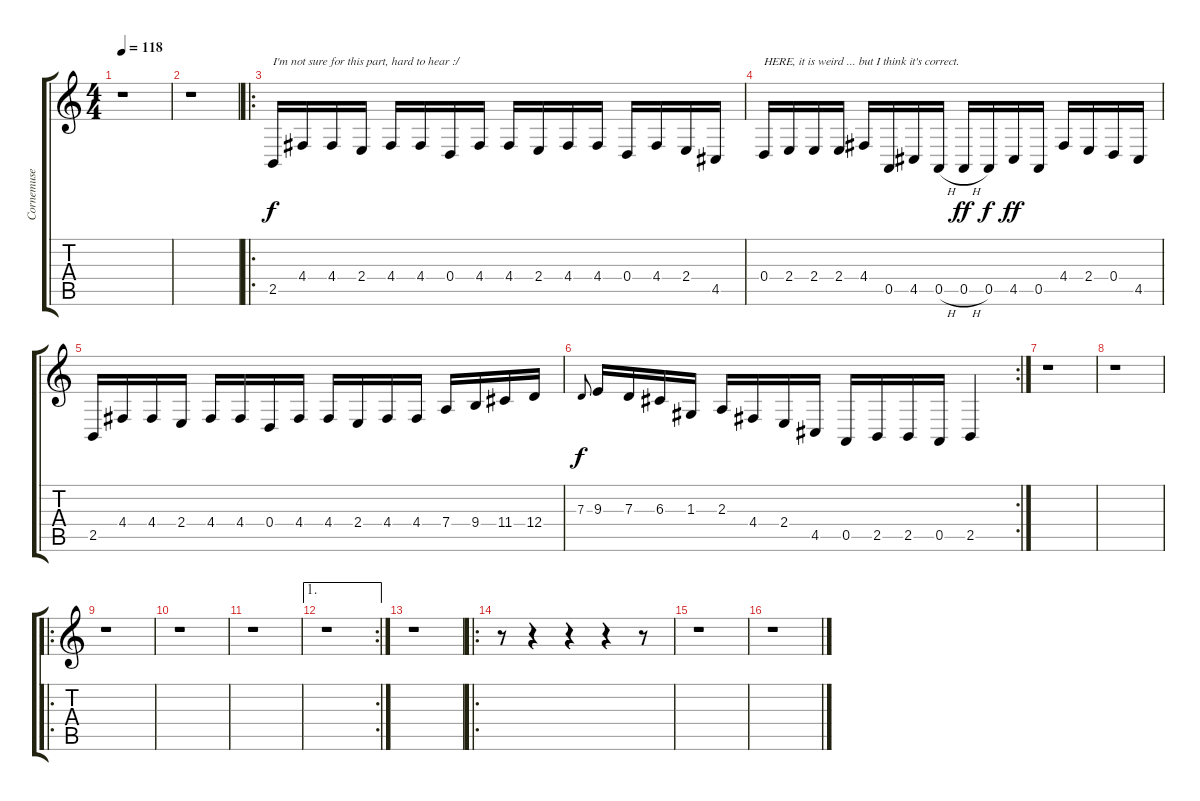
\track ("Cornemuse" "Cornemuse") {instrument bagpipe}
\staff {score tabs}
\tuning (E4 B3 G3 D3 A2 E2) {hide}
\ts (4 4)
\tempo 118
\clef g2
\ks c
r.1{dy f} |
r.1 |
\ro
2.5.16{txt "I'm not sure for this part, hard to hear :/"} 4.4.16 4.4.16 2.4.16 4.4.16 4.4.16 0.4.16 4.4.16 4.4.16 2.4.16 4.4.16 4.4.16 0.4.16 4.4.16 2.4.16 4.5.16 |
0.4.16{txt "HERE, it is weird ... but I think it's correct."} 2.4.16 2.4.16 2.4.16 4.4.16 0.5.16 4.5.16 0.5{h}.16 0.5{h}.16{dy ff} 0.5.16{dy f} 4.5.16{dy ff} 0.5.16 4.4.16 2.4.16 0.4.16 4.5.16 |
2.5.16 4.4.16 4.4.16 2.4.16 4.4.16 4.4.16 0.4.16 4.4.16 4.4.16 2.4.16 4.4.16 4.4.16 7.4.16 9.4.16 11.4.16 12.4.16 |
\rc 2
7.3.8{gr onbeat dy f} 9.3.16 7.3.16 6.3.16 1.3.16 2.3.16 4.4.16 2.4.16 4.5.16 0.5.16 2.5.16 2.5.16 0.5.16 2.5.4 |
r.1 |
r.1 |
\ro
r.1 |
r.1 |
r.1 |
\ae 1
\rc 2
r.1 |
r.1 |
\ro
r.8 r.4 r.4 r.4 r.8 |
r.1 |
r.1
